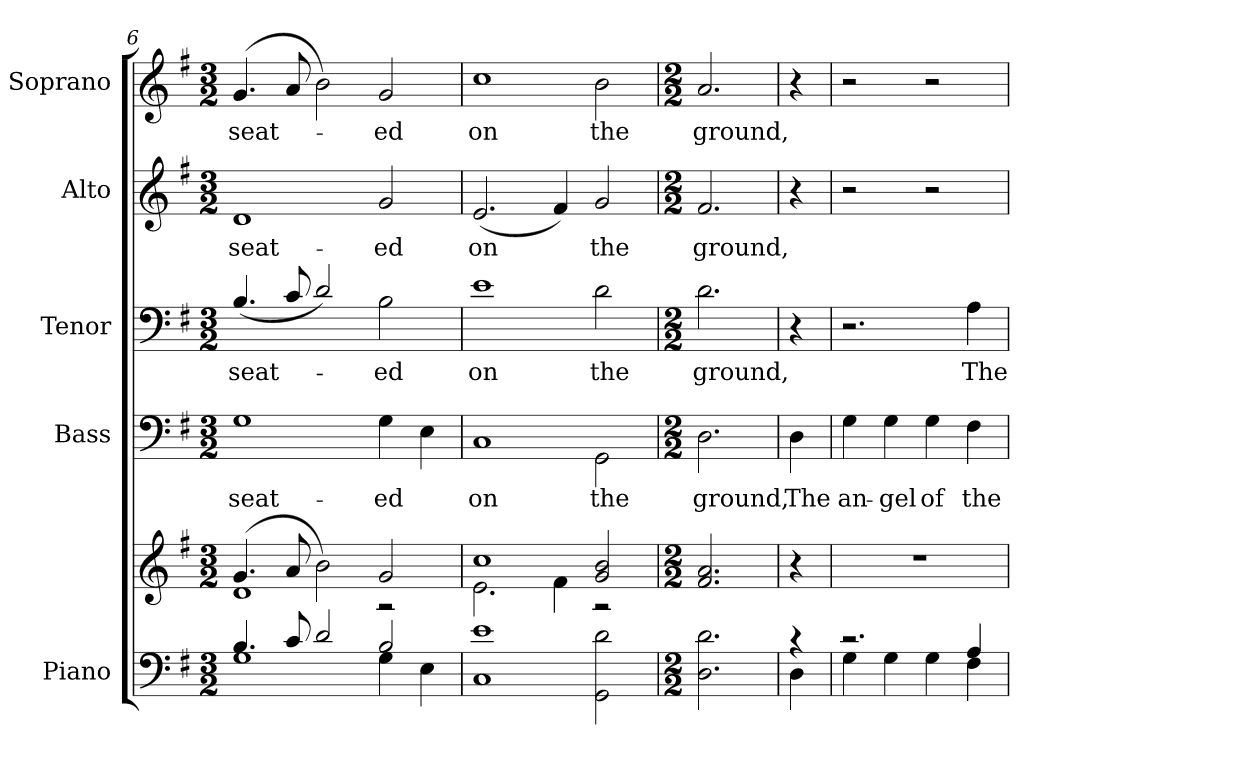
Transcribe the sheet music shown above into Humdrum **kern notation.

**kern	**kern	**kern	**text	**kern	**text	**kern	**text	**kern	**text
*part5	*part5	*part4	*part4	*part3	*part3	*part2	*part2	*part1	*part1
*staff6	*staff5	*staff4	*staff4	*staff3	*staff3	*staff2	*staff2	*staff1	*staff1
*I"Piano	*	*I"Bass	*	*I"Tenor	*	*I"Alto	*	*I"Soprano	*
*I'Pno.	*	*I'B.	*	*I'T.	*	*I'A.	*	*I'S.	*
*clefF4	*clefG2	*clefF4	*	*clefF4	*	*clefG2	*	*clefG2	*
*k[f#]	*k[f#]	*k[f#]	*	*k[f#]	*	*k[f#]	*	*k[f#]	*
*G:	*G:	*G:	*	*G:	*	*G:	*	*G:	*
*M3/2	*M3/2	*M3/2	*	*M3/2	*	*M3/2	*	*M3/2	*
=6	=6	=6	=6	=6	=6	=6	=6	=6	=6
*^	*^	*	*	*	*	*	*	*	*
!	!	!	!	!	!LO:LY:b:color=#000000	!	!	!	!	!	!
!	!	!	!	!	!	!	!LO:LY:b:color=#000000	!	!	!	!
!	!	!	!	!	!	!	!	!	!LO:LY:b:color=#000000	!	!
!	!	!	!	!	!	!	!	!	!	!	!LO:LY:b:color=#000000
4.Bi/	1Gi	(4.gi/	1di	1Gi	seat-	(4.Bi/	seat-	1di	seat-	(4.gi/	seat-
8ci/	.	8ai/	.	.	.	8ci/	.	.	.	8ai/	.
2di/	.	2bi\)	.	.	.	2di/)	.	.	.	2bi\)	.
!	!	!	!	!	!LO:LY:b:color=#000000	!	!	!	!	!	!
!	!	!	!	!	!	!	!LO:LY:b:color=#000000	!	!	!	!
!	!	!	!	!	!	!	!	!	!LO:LY:b:color=#000000	!	!
!	!	!	!	!	!	!	!	!	!	!	!LO:LY:b:color=#000000
2Bi/	4Gi\	2gi/	2r	4Gi\	-ed	2Bi\	-ed	2gi/	-ed	2gi/	-ed
.	4Ei\	.	.	4Ei\	.	.	.	.	.	.	.
*v	*v	*	*	*	*	*	*	*	*	*	*
=7	=7	=7	=7	=7	=7	=7	=7	=7	=7	=7
*^	*	*	*	*	*	*	*	*	*	*
!	!	!	!	!	!LO:LY:b:color=#000000	!	!	!	!	!	!
*v	*v	*	*	*	*	*	*	*	*	*	*
*^	*	*	*	*	*	*	*	*	*	*
!	!	!	!	!	!	!	!LO:LY:b:color=#000000	!	!	!	!
*v	*v	*	*	*	*	*	*	*	*	*	*
*^	*	*	*	*	*	*	*	*	*	*
!	!	!	!	!	!	!	!	!	!LO:LY:b:color=#000000	!	!
*v	*v	*	*	*	*	*	*	*	*	*	*
*^	*	*	*	*	*	*	*	*	*	*
!	!	!	!	!	!	!	!	!	!	!	!LO:LY:b:color=#000000
*v	*v	*	*	*	*	*	*	*	*	*	*
1Ci 1ei	(1cci	2.ei\	1Ci	on	1ei	on	(2.ei/	on	1cci	on
.	.	4f#i\	.	.	.	.	4f#i/)	.	.	.
!	!	!	!	!LO:LY:b:color=#000000	!	!	!	!	!	!
!	!	!	!	!	!	!LO:LY:b:color=#000000	!	!	!	!
!	!	!	!	!	!	!	!	!LO:LY:b:color=#000000	!	!
!	!	!	!	!	!	!	!	!	!	!LO:LY:b:color=#000000
2GGi\ 2di	2gi/ 2bi	2r	2GGi\	the	2di\	the	2gi/	the	2bi\	the
*	*v	*v	*	*	*	*	*	*	*	*
=8	=8	=8	=8	=8	=8	=8	=8	=8	=8
*M2/2	*M2/2	*M2/2	*	*M2/2	*	*M2/2	*	*M2/2	*
*	*^	*	*	*	*	*	*	*	*
!	!	!	!	!LO:LY:b:color=#000000	!	!	!	!	!	!
*	*v	*v	*	*	*	*	*	*	*	*
*	*^	*	*	*	*	*	*	*	*
!	!	!	!	!	!	!LO:LY:b:color=#000000	!	!	!	!
*	*v	*v	*	*	*	*	*	*	*	*
*	*^	*	*	*	*	*	*	*	*
!	!	!	!	!	!	!	!	!LO:LY:b:color=#000000	!	!
*	*v	*v	*	*	*	*	*	*	*	*
*	*^	*	*	*	*	*	*	*	*
!	!	!	!	!	!	!	!	!	!	!LO:LY:b:color=#000000
*	*v	*v	*	*	*	*	*	*	*	*
2.Di\ 2.di	2.f#i/ 2.ai	2.Di\	ground,	2.di\	ground,	2.f#i/	ground,	2.ai/	ground,
!!LO:PB:g=z
=9	=9	=9	=9	=9	=9	=9	=9	=9	=9
*^	*	*	*	*	*	*	*	*	*
!	!	!	!	!LO:LY:b:color=#000000	!	!	!	!	!	!
4r	4Di\	4r	4Di\	The	4r	.	4r	.	4r	.
=10	=10	=10	=10	=10	=10	=10	=10	=10	=10	=10
!	!	!	!	!LO:LY:b:color=#000000	!	!	!	!	!	!
2.r	4Gi\	1r	4Gi\	an-	2.r	.	2r	.	2r	.
!	!	!	!	!LO:LY:b:color=#000000	!	!	!	!	!	!
.	4Gi\	.	4Gi\	-gel	.	.	.	.	.	.
!	!	!	!	!LO:LY:b:color=#000000	!	!	!	!	!	!
.	4Gi\	.	4Gi\	of	.	.	2r	.	2r	.
!	!	!	!	!LO:LY:b:color=#000000	!	!	!	!	!	!
!	!	!	!	!	!	!LO:LY:b:color=#000000	!	!	!	!
4Ai/	4F#i\	.	4F#i\	the	4Ai\	The	.	.	.	.
*v	*v	*	*	*	*	*	*	*	*	*
=	=	=	=	=	=	=	=	=	=
*-	*-	*-	*-	*-	*-	*-	*-	*-	*-
